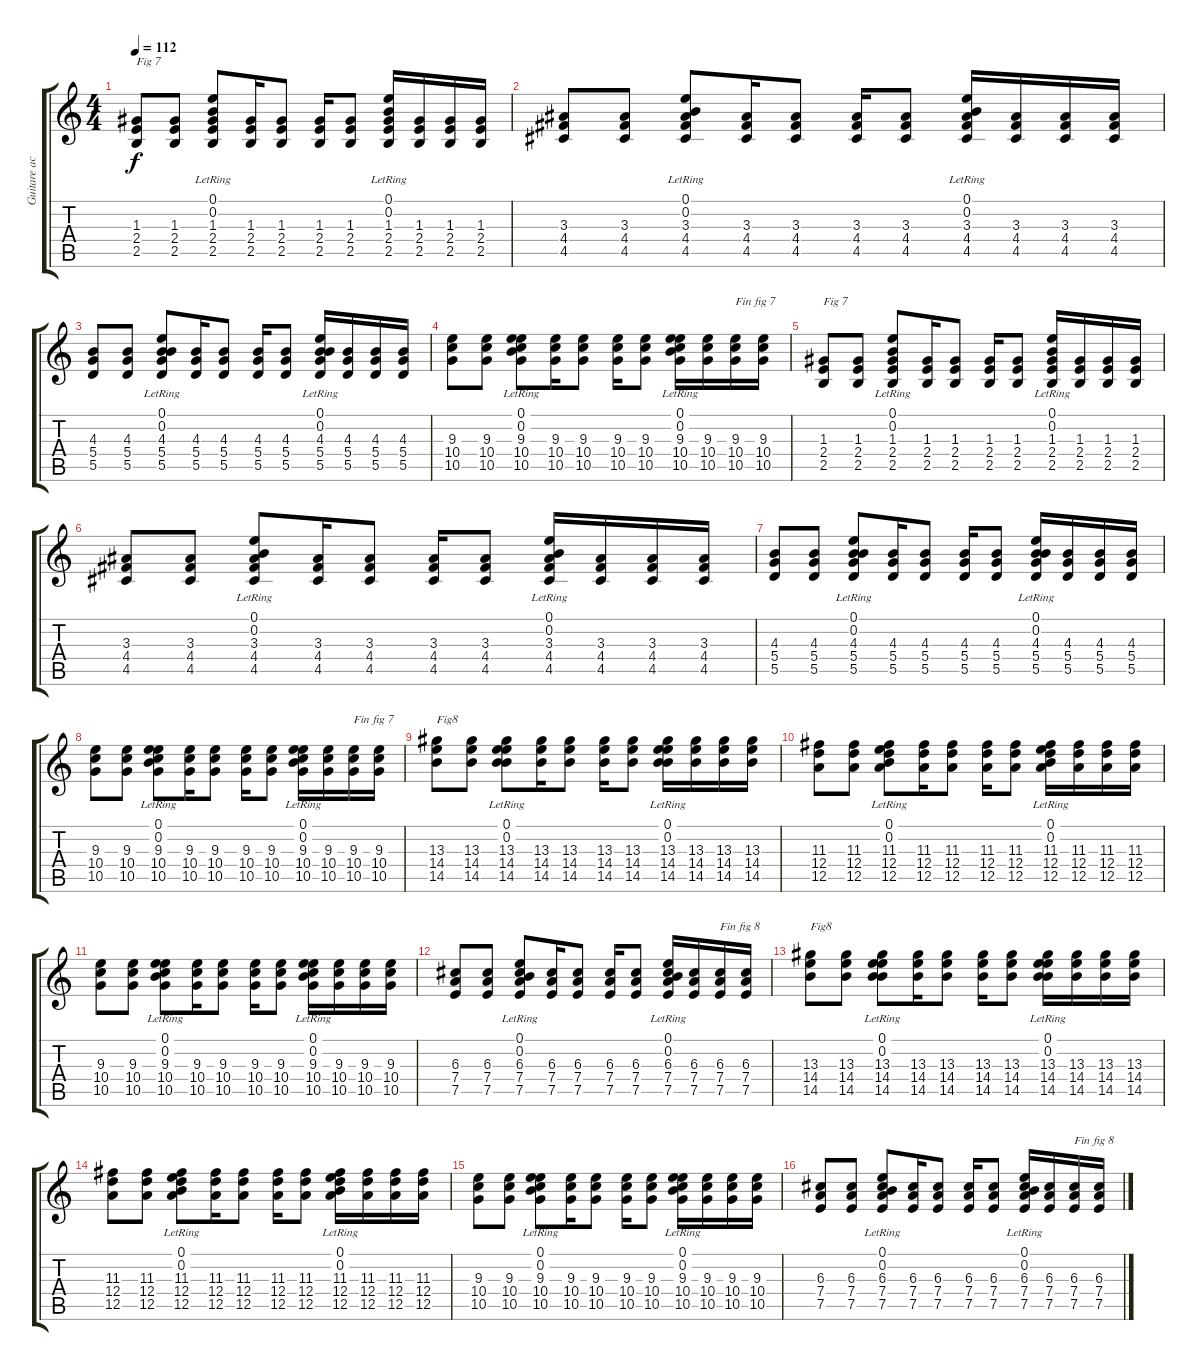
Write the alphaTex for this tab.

\track ("Guitare acou 3 " "Guitare ac") {instrument acousticguitarsteel}
\staff {score tabs}
\tuning (E4 B3 G3 D3 A2 E2) {hide}
\ts (4 4)
\tempo 112
\clef g2
\ks c
(1.3 2.4 2.5).8{txt "Fig 7" dy f} (1.3 2.4 2.5).8 (0.1{lr} 0.2{lr} 1.3 2.4 2.5).8 (1.3 2.4 2.5).16 (1.3 2.4 2.5).8 (1.3 2.4 2.5).16 (1.3 2.4 2.5).8 (0.1{lr} 0.2{lr} 1.3 2.4 2.5).16 (1.3 2.4 2.5).16 (1.3 2.4 2.5).16 (1.3 2.4 2.5).16 |
(3.3 4.4 4.5).8 (3.3 4.4 4.5).8 (0.1{lr} 0.2{lr} 3.3 4.4 4.5).8 (3.3 4.4 4.5).16 (3.3 4.4 4.5).8 (3.3 4.4 4.5).16 (3.3 4.4 4.5).8 (0.1{lr} 0.2{lr} 3.3 4.4 4.5).16 (3.3 4.4 4.5).16 (3.3 4.4 4.5).16 (3.3 4.4 4.5).16 |
(4.3 5.4 5.5).8 (4.3 5.4 5.5).8 (0.1{lr} 0.2{lr} 4.3 5.4 5.5).8 (4.3 5.4 5.5).16 (4.3 5.4 5.5).8 (4.3 5.4 5.5).16 (4.3 5.4 5.5).8 (0.1{lr} 0.2{lr} 4.3 5.4 5.5).16 (4.3 5.4 5.5).16 (4.3 5.4 5.5).16 (4.3 5.4 5.5).16 |
(9.3 10.4 10.5).8 (9.3 10.4 10.5).8 (0.1{lr} 0.2{lr} 9.3 10.4 10.5).8 (9.3 10.4 10.5).16 (9.3 10.4 10.5).8 (9.3 10.4 10.5).16 (9.3 10.4 10.5).8 (0.1{lr} 0.2{lr} 9.3 10.4 10.5).16 (9.3 10.4 10.5).16 (9.3 10.4 10.5).16{txt "Fin fig 7"} (9.3 10.4 10.5).16 |
(1.3 2.4 2.5).8{txt "Fig 7"} (1.3 2.4 2.5).8 (0.1{lr} 0.2{lr} 1.3 2.4 2.5).8 (1.3 2.4 2.5).16 (1.3 2.4 2.5).8 (1.3 2.4 2.5).16 (1.3 2.4 2.5).8 (0.1{lr} 0.2{lr} 1.3 2.4 2.5).16 (1.3 2.4 2.5).16 (1.3 2.4 2.5).16 (1.3 2.4 2.5).16 |
(3.3 4.4 4.5).8 (3.3 4.4 4.5).8 (0.1{lr} 0.2{lr} 3.3 4.4 4.5).8 (3.3 4.4 4.5).16 (3.3 4.4 4.5).8 (3.3 4.4 4.5).16 (3.3 4.4 4.5).8 (0.1{lr} 0.2{lr} 3.3 4.4 4.5).16 (3.3 4.4 4.5).16 (3.3 4.4 4.5).16 (3.3 4.4 4.5).16 |
(4.3 5.4 5.5).8 (4.3 5.4 5.5).8 (0.1{lr} 0.2{lr} 4.3 5.4 5.5).8 (4.3 5.4 5.5).16 (4.3 5.4 5.5).8 (4.3 5.4 5.5).16 (4.3 5.4 5.5).8 (0.1{lr} 0.2{lr} 4.3 5.4 5.5).16 (4.3 5.4 5.5).16 (4.3 5.4 5.5).16 (4.3 5.4 5.5).16 |
(9.3 10.4 10.5).8 (9.3 10.4 10.5).8 (0.1{lr} 0.2{lr} 9.3 10.4 10.5).8 (9.3 10.4 10.5).16 (9.3 10.4 10.5).8 (9.3 10.4 10.5).16 (9.3 10.4 10.5).8 (0.1{lr} 0.2{lr} 9.3 10.4 10.5).16 (9.3 10.4 10.5).16 (9.3 10.4 10.5).16{txt "Fin fig 7"} (9.3 10.4 10.5).16 |
(13.3 14.4 14.5).8{txt "Fig8"} (13.3 14.4 14.5).8 (0.1{lr} 0.2{lr} 13.3 14.4 14.5).8 (13.3 14.4 14.5).16 (13.3 14.4 14.5).8 (13.3 14.4 14.5).16 (13.3 14.4 14.5).8 (0.1{lr} 0.2{lr} 13.3 14.4 14.5).16 (13.3 14.4 14.5).16 (13.3 14.4 14.5).16 (13.3 14.4 14.5).16 |
(11.3 12.4 12.5).8 (11.3 12.4 12.5).8 (0.1{lr} 0.2{lr} 11.3 12.4 12.5).8 (11.3 12.4 12.5).16 (11.3 12.4 12.5).8 (11.3 12.4 12.5).16 (11.3 12.4 12.5).8 (0.1{lr} 0.2{lr} 11.3 12.4 12.5).16 (11.3 12.4 12.5).16 (11.3 12.4 12.5).16 (11.3 12.4 12.5).16 |
(9.3 10.4 10.5).8 (9.3 10.4 10.5).8 (0.1{lr} 0.2{lr} 9.3 10.4 10.5).8 (9.3 10.4 10.5).16 (9.3 10.4 10.5).8 (9.3 10.4 10.5).16 (9.3 10.4 10.5).8 (0.1{lr} 0.2{lr} 9.3 10.4 10.5).16 (9.3 10.4 10.5).16 (9.3 10.4 10.5).16 (9.3 10.4 10.5).16 |
(6.3 7.4 7.5).8 (6.3 7.4 7.5).8 (0.1{lr} 0.2{lr} 6.3 7.4 7.5).8 (6.3 7.4 7.5).16 (6.3 7.4 7.5).8 (6.3 7.4 7.5).16 (6.3 7.4 7.5).8 (0.1{lr} 0.2{lr} 6.3 7.4 7.5).16 (6.3 7.4 7.5).16 (6.3 7.4 7.5).16{txt "Fin fig 8"} (6.3 7.4 7.5).16 |
(13.3 14.4 14.5).8{txt "Fig8"} (13.3 14.4 14.5).8 (0.1{lr} 0.2{lr} 13.3 14.4 14.5).8 (13.3 14.4 14.5).16 (13.3 14.4 14.5).8 (13.3 14.4 14.5).16 (13.3 14.4 14.5).8 (0.1{lr} 0.2{lr} 13.3 14.4 14.5).16 (13.3 14.4 14.5).16 (13.3 14.4 14.5).16 (13.3 14.4 14.5).16 |
(11.3 12.4 12.5).8 (11.3 12.4 12.5).8 (0.1{lr} 0.2{lr} 11.3 12.4 12.5).8 (11.3 12.4 12.5).16 (11.3 12.4 12.5).8 (11.3 12.4 12.5).16 (11.3 12.4 12.5).8 (0.1{lr} 0.2{lr} 11.3 12.4 12.5).16 (11.3 12.4 12.5).16 (11.3 12.4 12.5).16 (11.3 12.4 12.5).16 |
(9.3 10.4 10.5).8 (9.3 10.4 10.5).8 (0.1{lr} 0.2{lr} 9.3 10.4 10.5).8 (9.3 10.4 10.5).16 (9.3 10.4 10.5).8 (9.3 10.4 10.5).16 (9.3 10.4 10.5).8 (0.1{lr} 0.2{lr} 9.3 10.4 10.5).16 (9.3 10.4 10.5).16 (9.3 10.4 10.5).16 (9.3 10.4 10.5).16 |
(6.3 7.4 7.5).8 (6.3 7.4 7.5).8 (0.1{lr} 0.2{lr} 6.3 7.4 7.5).8 (6.3 7.4 7.5).16 (6.3 7.4 7.5).8 (6.3 7.4 7.5).16 (6.3 7.4 7.5).8 (0.1{lr} 0.2{lr} 6.3 7.4 7.5).16 (6.3 7.4 7.5).16 (6.3 7.4 7.5).16{txt "Fin fig 8"} (6.3 7.4 7.5).16
